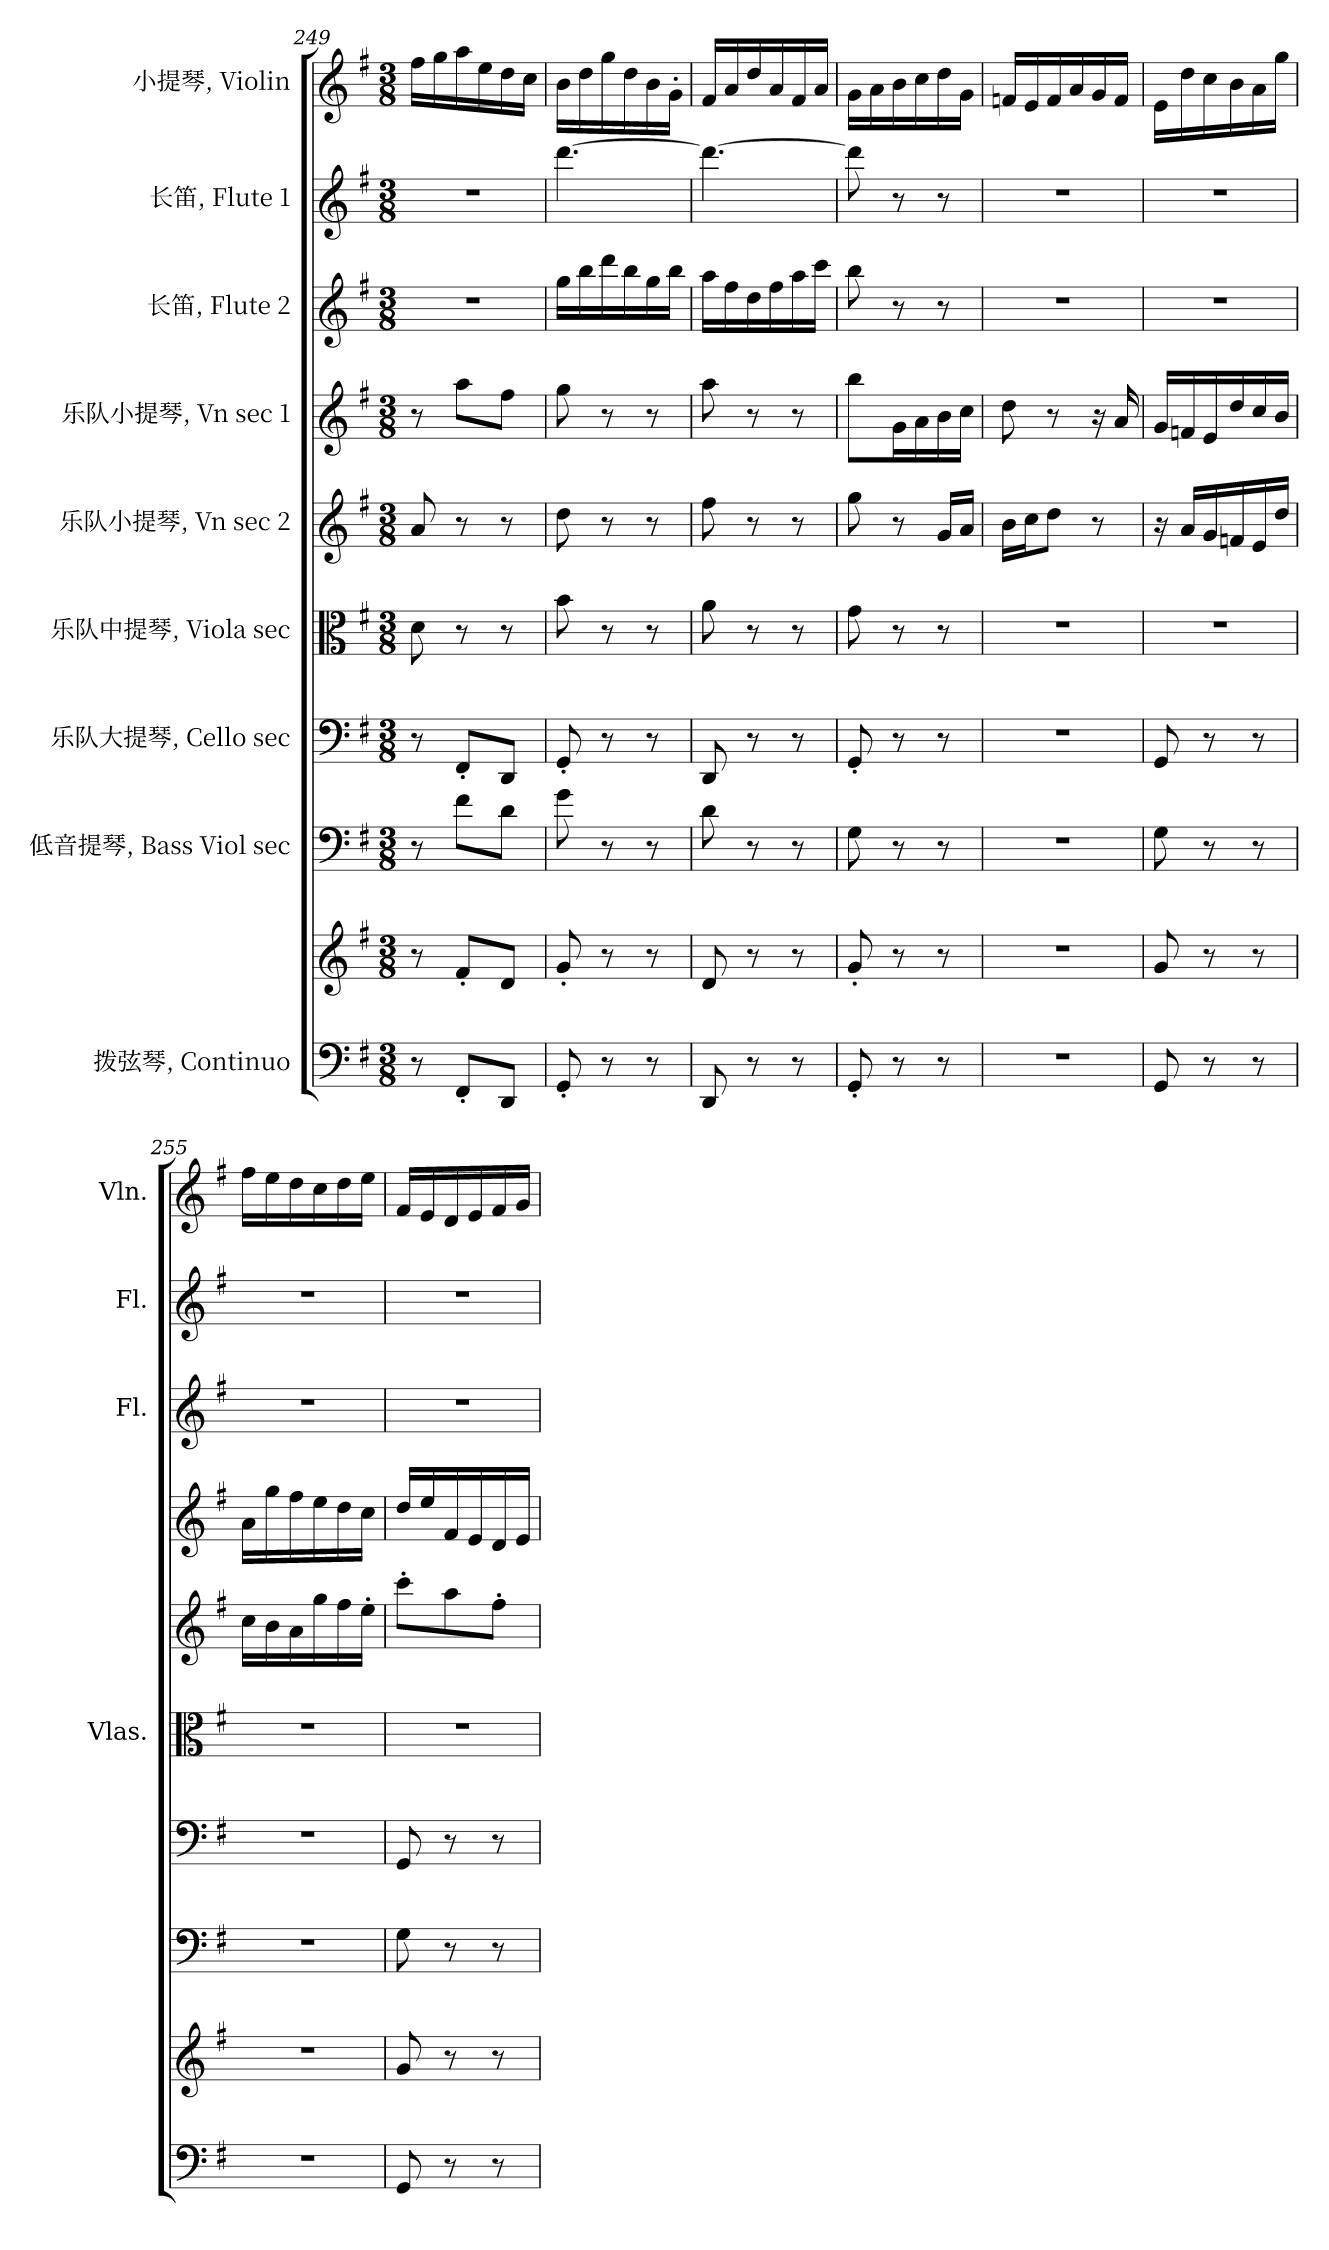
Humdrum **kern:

**kern	**kern	**kern	**kern	**kern	**kern	**kern	**kern	**kern	**kern
*part9	*part9	*part8	*part7	*part6	*part5	*part4	*part3	*part2	*part1
*staff10	*staff9	*staff8	*staff7	*staff6	*staff5	*staff4	*staff3	*staff2	*staff1
*I"拨弦琴, Continuo	*	*I"低音提琴, Bass Viol sec	*I"乐队大提琴, Cello sec	*I"乐队中提琴, Viola sec	*I"乐队小提琴, Vn sec 2	*I"乐队小提琴, Vn sec 1	*I"长笛, Flute 2	*I"长笛, Flute 1	*I"小提琴, Violin
*	*	*	*	*I'Vlas.	*	*	*I'Fl.	*I'Fl.	*I'Vln.
*clefF4	*clefG2	*clefF4	*clefF4	*clefC3	*clefG2	*clefG2	*clefG2	*clefG2	*clefG2
*	*	*ITrd7c12	*	*	*	*	*	*	*
*k[f#]	*k[f#]	*k[f#]	*k[f#]	*k[f#]	*k[f#]	*k[f#]	*k[f#]	*k[f#]	*k[f#]
*M3/8	*M3/8	*M3/8	*M3/8	*M3/8	*M3/8	*M3/8	*M3/8	*M3/8	*M3/8
=249	=249	=249	=249	=249	=249	=249	=249	=249	=249
8r	8r	8r	8r	8d\	8a/	8r	4.r	4.r	16ff#\LL
.	.	.	.	.	.	.	.	.	16gg\
8FF#'/L	8f#'/L	8F#\L	8FF#'/L	8r	8r	8aa\L	.	.	16aa\
.	.	.	.	.	.	.	.	.	16ee\
8DD/J	8d/J	8D\J	8DD/J	8r	8r	8ff#\J	.	.	16dd\
.	.	.	.	.	.	.	.	.	16cc\JJ
=250	=250	=250	=250	=250	=250	=250	=250	=250	=250
8GG'/	8g'/	8G\	8GG'/	8b\	8dd\	8gg\	16gg\LL	[4.ddd\	16b\LL
.	.	.	.	.	.	.	16bb\	.	16dd\
8r	8r	8r	8r	8r	8r	8r	16ddd\	.	16gg\
.	.	.	.	.	.	.	16bb\	.	16dd\
8r	8r	8r	8r	8r	8r	8r	16gg\	.	16b\
.	.	.	.	.	.	.	16bb\JJ	.	16g'\JJ
!!LO:PB:g=z
=251	=251	=251	=251	=251	=251	=251	=251	=251	=251
8DD/	8d/	8D\	8DD/	8a\	8ff#\	8aa\	16aa\LL	4.ddd\_	16f#/LL
.	.	.	.	.	.	.	16ff#\	.	16a/
8r	8r	8r	8r	8r	8r	8r	16dd\	.	16dd/
.	.	.	.	.	.	.	16ff#\	.	16a/
8r	8r	8r	8r	8r	8r	8r	16aa\	.	16f#/
.	.	.	.	.	.	.	16ccc\JJ	.	16a/JJ
=252	=252	=252	=252	=252	=252	=252	=252	=252	=252
8GG'/	8g'/	8GG\	8GG'/	8g\	8gg\	8bb\L	8bb\	8ddd\]	16g\LL
.	.	.	.	.	.	.	.	.	16a\
8r	8r	8r	8r	8r	8r	16g\L	8r	8r	16b\
.	.	.	.	.	.	16a\	.	.	16cc\
8r	8r	8r	8r	8r	16g/LL	16b\	8r	8r	16dd\
.	.	.	.	.	16a/JJ	16cc\JJ	.	.	16g\JJ
=253	=253	=253	=253	=253	=253	=253	=253	=253	=253
4.r	4.r	4.r	4.r	4.r	16b\LL	8dd\	4.r	4.r	16fn/LL
.	.	.	.	.	16cc\J	.	.	.	16e/
.	.	.	.	.	8dd\J	8r	.	.	16f/
.	.	.	.	.	.	.	.	.	16a/
.	.	.	.	.	8r	16r	.	.	16g/
.	.	.	.	.	.	16a/	.	.	16f/JJ
=254	=254	=254	=254	=254	=254	=254	=254	=254	=254
8GG/	8g/	8GG\	8GG/	4.r	16r	16g/LL	4.r	4.r	16e\LL
.	.	.	.	.	16a/LL	16fn/	.	.	16dd\
8r	8r	8r	8r	.	16g/	16e/	.	.	16cc\
.	.	.	.	.	16fn/	16dd/	.	.	16b\
8r	8r	8r	8r	.	16e/	16cc/	.	.	16a\
.	.	.	.	.	16dd/JJ	16b/JJ	.	.	16gg\JJ
=255	=255	=255	=255	=255	=255	=255	=255	=255	=255
4.r	4.r	4.r	4.r	4.r	16cc\LL	16a\LL	4.r	4.r	16ff#\LL
.	.	.	.	.	16b\	16gg\	.	.	16ee\
.	.	.	.	.	16a\	16ff#\	.	.	16dd\
.	.	.	.	.	16gg\	16ee\	.	.	16cc\
.	.	.	.	.	16ff#\	16dd\	.	.	16dd\
.	.	.	.	.	16ee'\JJ	16cc\JJ	.	.	16ee\JJ
=256	=256	=256	=256	=256	=256	=256	=256	=256	=256
8GG/	8g/	8GG\	8GG/	4.r	8ccc'\L	16dd/LL	4.r	4.r	16f#/LL
.	.	.	.	.	.	16ee/	.	.	16e/
8r	8r	8r	8r	.	8aa\	16f#/	.	.	16d/
.	.	.	.	.	.	16e/	.	.	16e/
8r	8r	8r	8r	.	8ff#'\J	16d/	.	.	16f#/
.	.	.	.	.	.	16e/JJ	.	.	16g/JJ
=	=	=	=	=	=	=	=	=	=
*-	*-	*-	*-	*-	*-	*-	*-	*-	*-
